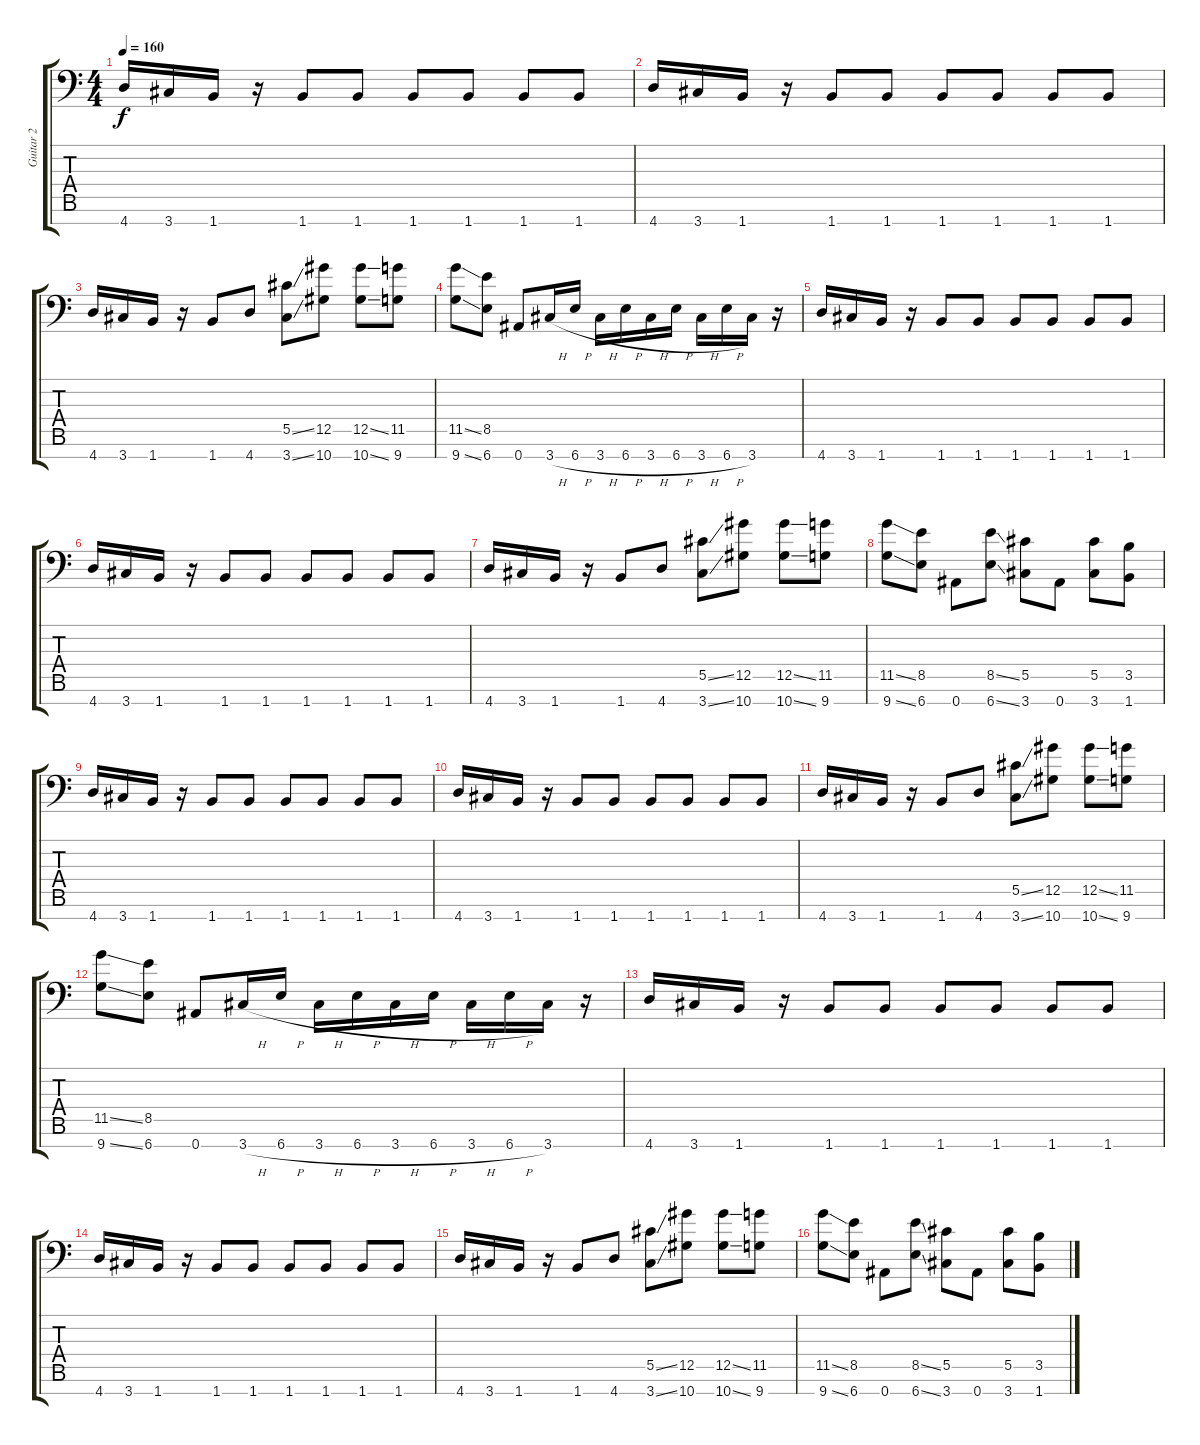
\track ("Guitar 2" "Guitar 2") {instrument distortionguitar}
\staff {score tabs}
\tuning (Eb4 Bb3 Gb3 Db3 Ab2 Eb2 Bb1) {hide}
\ts (4 4)
\tempo 160
\clef f4
\ks c
4.7.16{dy f} 3.7.16 1.7.16 r.16 1.7.8 1.7.8 1.7.8 1.7.8 1.7.8 1.7.8 |
4.7.16 3.7.16 1.7.16 r.16 1.7.8 1.7.8 1.7.8 1.7.8 1.7.8 1.7.8 |
4.7.16 3.7.16 1.7.16 r.16 1.7.8 4.7.8 (5.5{ss} 3.7{ss}).8 (12.5 10.7).8 (12.5{ss} 10.7{ss}).8 (11.5 9.7).8 |
(11.5{ss} 9.7{ss}).8 (8.5 6.7).8 0.7.8 3.7{h}.16 6.7{h}.16 3.7{h}.16 6.7{h}.16 3.7{h}.16 6.7{h}.16 3.7{h}.16 6.7{h}.16 3.7.16 r.16 |
4.7.16 3.7.16 1.7.16 r.16 1.7.8 1.7.8 1.7.8 1.7.8 1.7.8 1.7.8 |
4.7.16 3.7.16 1.7.16 r.16 1.7.8 1.7.8 1.7.8 1.7.8 1.7.8 1.7.8 |
4.7.16 3.7.16 1.7.16 r.16 1.7.8 4.7.8 (5.5{ss} 3.7{ss}).8 (12.5 10.7).8 (12.5{ss} 10.7{ss}).8 (11.5 9.7).8 |
(11.5{ss} 9.7{ss}).8 (8.5 6.7).8 0.7.8 (8.5{ss} 6.7{ss}).8 (5.5 3.7).8 0.7.8 (5.5 3.7).8 (3.5 1.7).8 |
4.7.16 3.7.16 1.7.16 r.16 1.7.8 1.7.8 1.7.8 1.7.8 1.7.8 1.7.8 |
4.7.16 3.7.16 1.7.16 r.16 1.7.8 1.7.8 1.7.8 1.7.8 1.7.8 1.7.8 |
4.7.16 3.7.16 1.7.16 r.16 1.7.8 4.7.8 (5.5{ss} 3.7{ss}).8 (12.5 10.7).8 (12.5{ss} 10.7{ss}).8 (11.5 9.7).8 |
(11.5{ss} 9.7{ss}).8 (8.5 6.7).8 0.7.8 3.7{h}.16 6.7{h}.16 3.7{h}.16 6.7{h}.16 3.7{h}.16 6.7{h}.16 3.7{h}.16 6.7{h}.16 3.7.16 r.16 |
4.7.16 3.7.16 1.7.16 r.16 1.7.8 1.7.8 1.7.8 1.7.8 1.7.8 1.7.8 |
4.7.16 3.7.16 1.7.16 r.16 1.7.8 1.7.8 1.7.8 1.7.8 1.7.8 1.7.8 |
4.7.16 3.7.16 1.7.16 r.16 1.7.8 4.7.8 (5.5{ss} 3.7{ss}).8 (12.5 10.7).8 (12.5{ss} 10.7{ss}).8 (11.5 9.7).8 |
(11.5{ss} 9.7{ss}).8 (8.5 6.7).8 0.7.8 (8.5{ss} 6.7{ss}).8 (5.5 3.7).8 0.7.8 (5.5 3.7).8 (3.5 1.7).8
